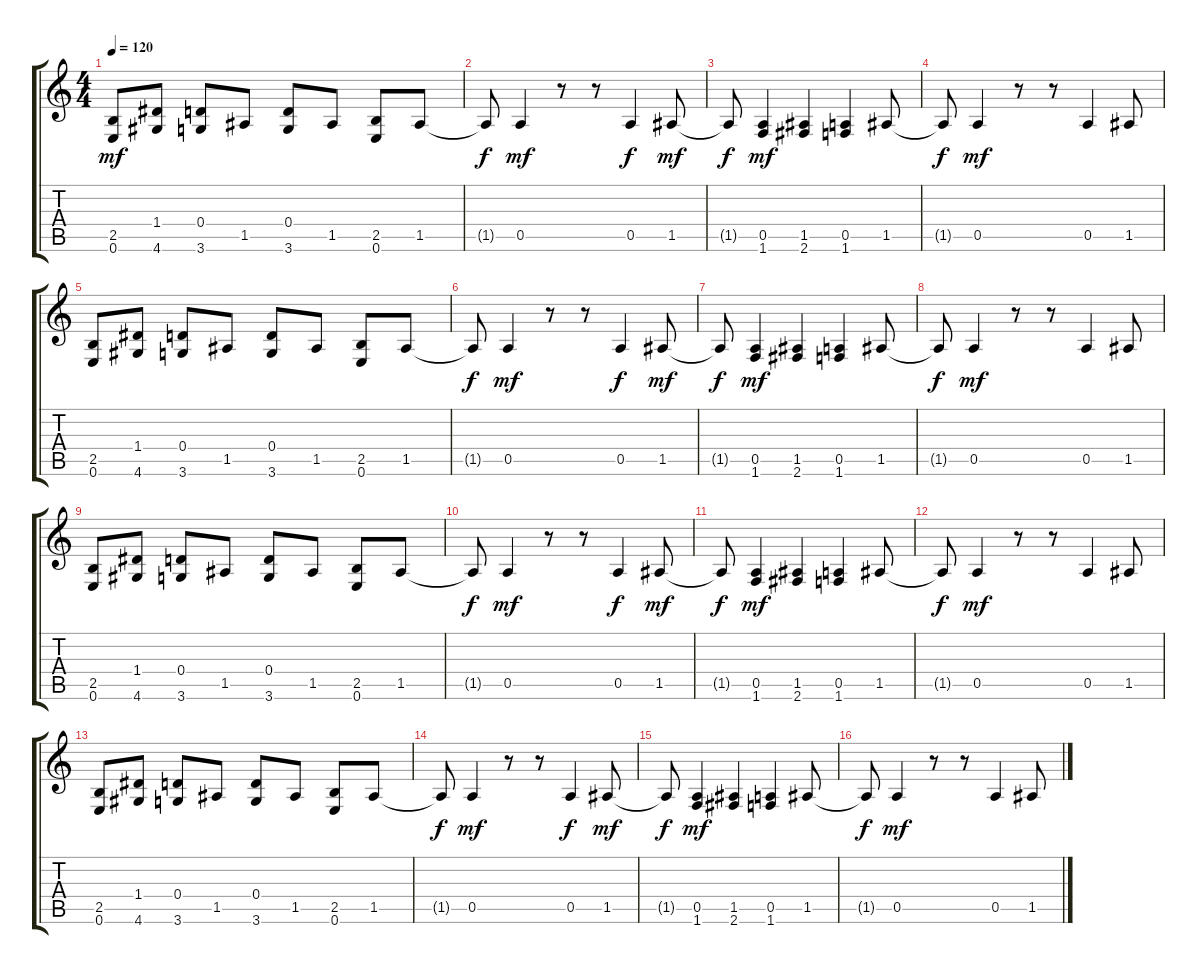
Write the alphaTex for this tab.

\track "" {instrument distortionguitar}
\staff {score tabs}
\tuning (E4 B3 G3 D3 A2 E2) {hide}
\ts (4 4)
\tempo 120
\clef g2
\ks c
(2.5 0.6).8{dy mf} (1.4 4.6).8 (0.4 3.6).8 1.5.8 (0.4 3.6).8 1.5.8 (2.5 0.6).8 1.5.8 |
1.5{t}.8{dy f} 0.5.4{dy mf} r.8 r.8 0.5.4{dy f} 1.5.8{dy mf} |
1.5{t}.8{dy f} (0.5 1.6).4{dy mf} (1.5 2.6).4 (0.5 1.6).4 1.5.8 |
1.5{t}.8{dy f} 0.5.4{dy mf} r.8 r.8 0.5.4 1.5.8 |
(2.5 0.6).8 (1.4 4.6).8 (0.4 3.6).8 1.5.8 (0.4 3.6).8 1.5.8 (2.5 0.6).8 1.5.8 |
1.5{t}.8{dy f} 0.5.4{dy mf} r.8 r.8 0.5.4{dy f} 1.5.8{dy mf} |
1.5{t}.8{dy f} (0.5 1.6).4{dy mf} (1.5 2.6).4 (0.5 1.6).4 1.5.8 |
1.5{t}.8{dy f} 0.5.4{dy mf} r.8 r.8 0.5.4 1.5.8 |
(2.5 0.6).8 (1.4 4.6).8 (0.4 3.6).8 1.5.8 (0.4 3.6).8 1.5.8 (2.5 0.6).8 1.5.8 |
1.5{t}.8{dy f} 0.5.4{dy mf} r.8 r.8 0.5.4{dy f} 1.5.8{dy mf} |
1.5{t}.8{dy f} (0.5 1.6).4{dy mf} (1.5 2.6).4 (0.5 1.6).4 1.5.8 |
1.5{t}.8{dy f} 0.5.4{dy mf} r.8 r.8 0.5.4 1.5.8 |
(2.5 0.6).8 (1.4 4.6).8 (0.4 3.6).8 1.5.8 (0.4 3.6).8 1.5.8 (2.5 0.6).8 1.5.8 |
1.5{t}.8{dy f} 0.5.4{dy mf} r.8 r.8 0.5.4{dy f} 1.5.8{dy mf} |
1.5{t}.8{dy f} (0.5 1.6).4{dy mf} (1.5 2.6).4 (0.5 1.6).4 1.5.8 |
1.5{t}.8{dy f} 0.5.4{dy mf} r.8 r.8 0.5.4 1.5.8
